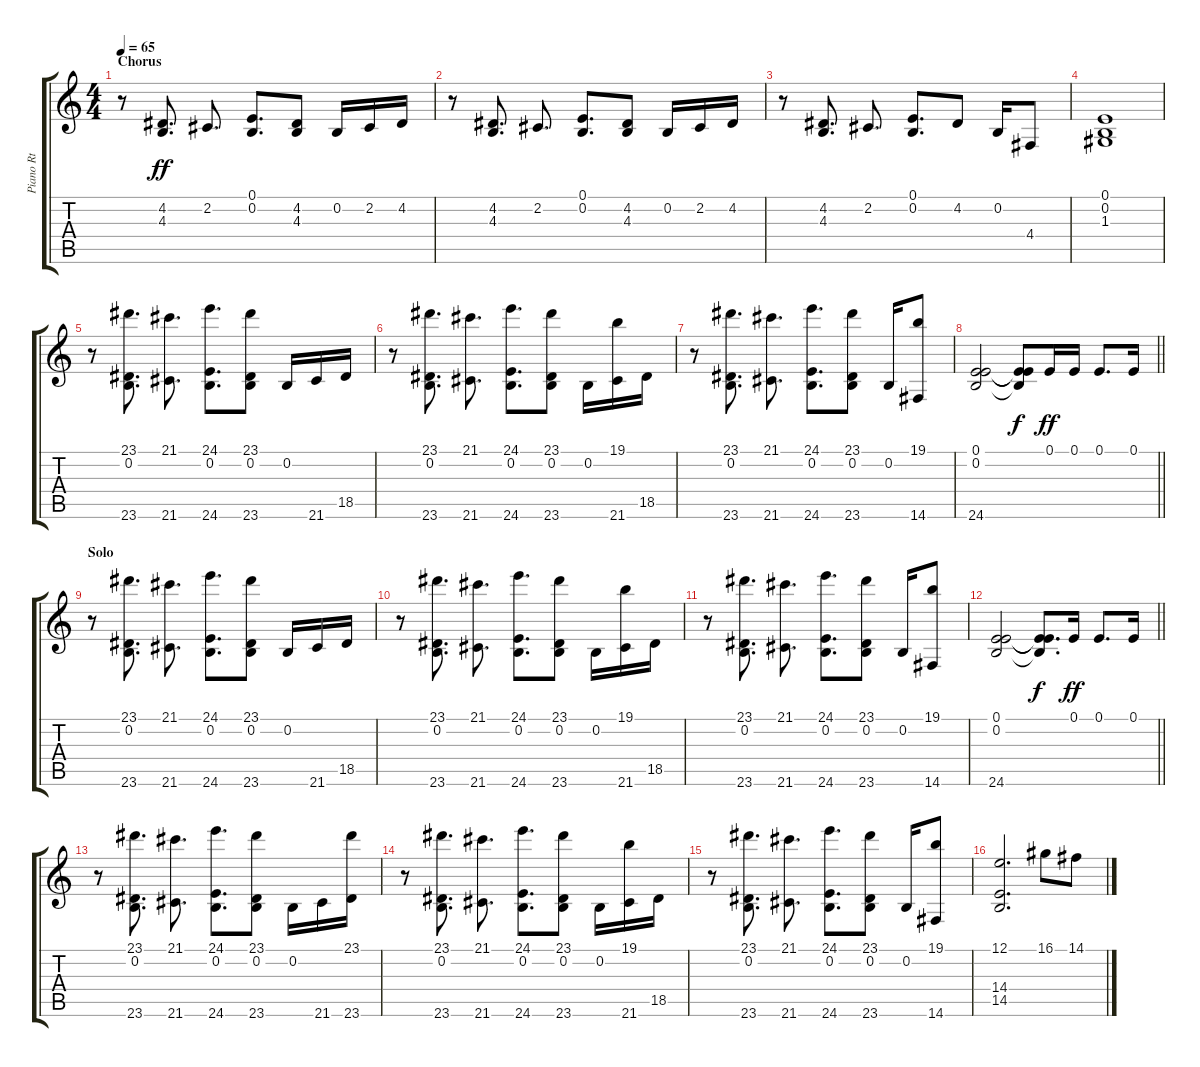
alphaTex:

\track ("Piano Rt" "Piano Rt") {instrument brightacousticpiano}
\staff {score tabs}
\tuning (E4 B3 G3 D3 A2 E2) {hide}
\ts (4 4)
\section ("" "Chorus")
\tempo 65
\clef g2
\ks c
r.8{dy ff} (4.2 4.3).8{d} 2.2.8{d} (0.1 0.2).8{d} (4.2 4.3).8 0.2.16 2.2.16 4.2.16 |
r.8 (4.2 4.3).8{d} 2.2.8{d} (0.1 0.2).8{d} (4.2 4.3).8 0.2.16 2.2.16 4.2.16 |
r.8 (4.2 4.3).8{d} 2.2.8{d} (0.1 0.2).8{d} 4.2.8 0.2.16 4.4.8 |
(0.1 0.2 1.3).1 |
r.8 (23.1 0.2 23.6).8{d} (21.1 21.6).8{d} (24.1 0.2 24.6).8{d} (23.1 0.2 23.6).8 0.2.16 21.6.16 18.5.16 |
r.8 (23.1 0.2 23.6).8{d} (21.1 21.6).8{d} (24.1 0.2 24.6).8{d} (23.1 0.2 23.6).8 0.2.16 (19.1 21.6).16 18.5.16 |
r.8 (23.1 0.2 23.6).8{d} (21.1 21.6).8{d} (24.1 0.2 24.6).8{d} (23.1 0.2 23.6).8 0.2.16 (19.1 14.6).8 |
\barLineRight lightlight
(0.1 0.2 24.6).2 (0.1{t} 0.2{t} 24.6{t}).8{dy f} 0.1.16{dy ff} 0.1.16 0.1.8{d} 0.1.16 |
\section ("" "Solo")
r.8 (23.1 0.2 23.6).8{d} (21.1 21.6).8{d} (24.1 0.2 24.6).8{d} (23.1 0.2 23.6).8 0.2.16 21.6.16 18.5.16 |
r.8 (23.1 0.2 23.6).8{d} (21.1 21.6).8{d} (24.1 0.2 24.6).8{d} (23.1 0.2 23.6).8 0.2.16 (19.1 21.6).16 18.5.16 |
r.8 (23.1 0.2 23.6).8{d} (21.1 21.6).8{d} (24.1 0.2 24.6).8{d} (23.1 0.2 23.6).8 0.2.16 (19.1 14.6).8 |
\barLineRight lightlight
(0.1 0.2 24.6).2 (0.1{t} 0.2{t} 24.6{t}).8{d dy f} 0.1.16{dy ff} 0.1.8{d} 0.1.16 |
r.8 (23.1 0.2 23.6).8{d} (21.1 21.6).8{d} (24.1 0.2 24.6).8{d} (23.1 0.2 23.6).8 0.2.16 21.6.16 (23.1 23.6).16 |
r.8 (23.1 0.2 23.6).8{d} (21.1 21.6).8{d} (24.1 0.2 24.6).8{d} (23.1 0.2 23.6).8 0.2.16 (19.1 21.6).16 18.5.16 |
r.8 (23.1 0.2 23.6).8{d} (21.1 21.6).8{d} (24.1 0.2 24.6).8{d} (23.1 0.2 23.6).8 0.2.16 (19.1 14.6).8 |
(12.1 14.4 14.5).2{d} 16.1.8 14.1.8
